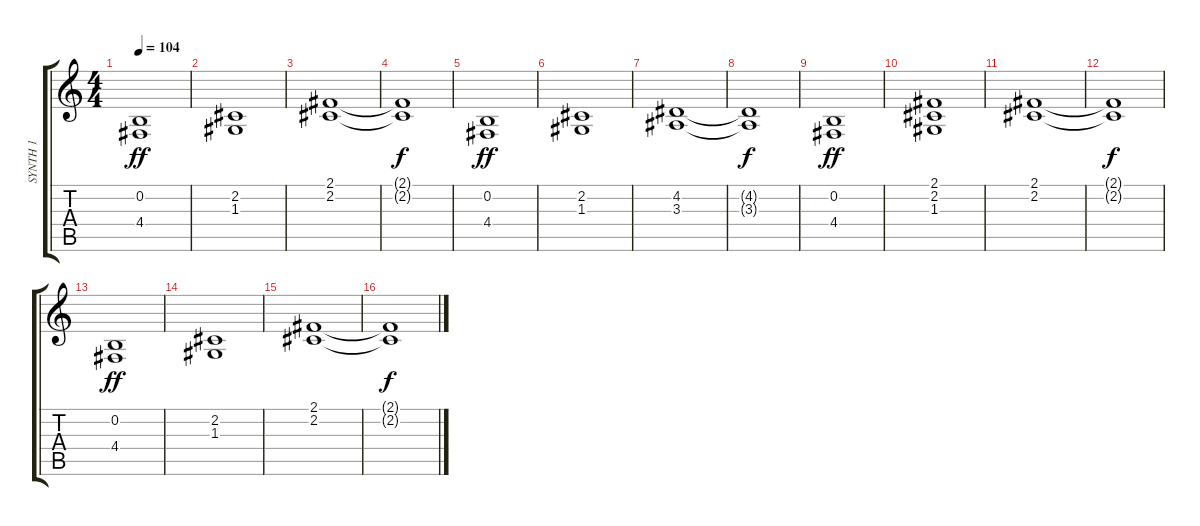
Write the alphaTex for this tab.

\track ("SYNTH 1" "SYNTH 1") {instrument pad2warm}
\staff {score tabs}
\tuning (E4 B3 G3 D3 A2 E2) {hide}
\ts (4 4)
\tempo 104
\clef g2
\ks c
(0.2 4.4).1{dy ff} |
(2.2 1.3).1 |
(2.1 2.2).1 |
(2.1{t} 2.2{t}).1{dy f} |
(0.2 4.4).1{dy ff} |
(2.2 1.3).1 |
(4.2 3.3).1{volume 10} |
(4.2{t} 3.3{t}).1{dy f} |
(0.2 4.4).1{dy ff} |
(2.1 2.2 1.3).1 |
(2.1 2.2).1{volume 11} |
(2.1{t} 2.2{t}).1{dy f} |
(0.2 4.4).1{dy ff} |
(2.2 1.3).1 |
(2.1 2.2).1 |
(2.1{t} 2.2{t}).1{dy f}
